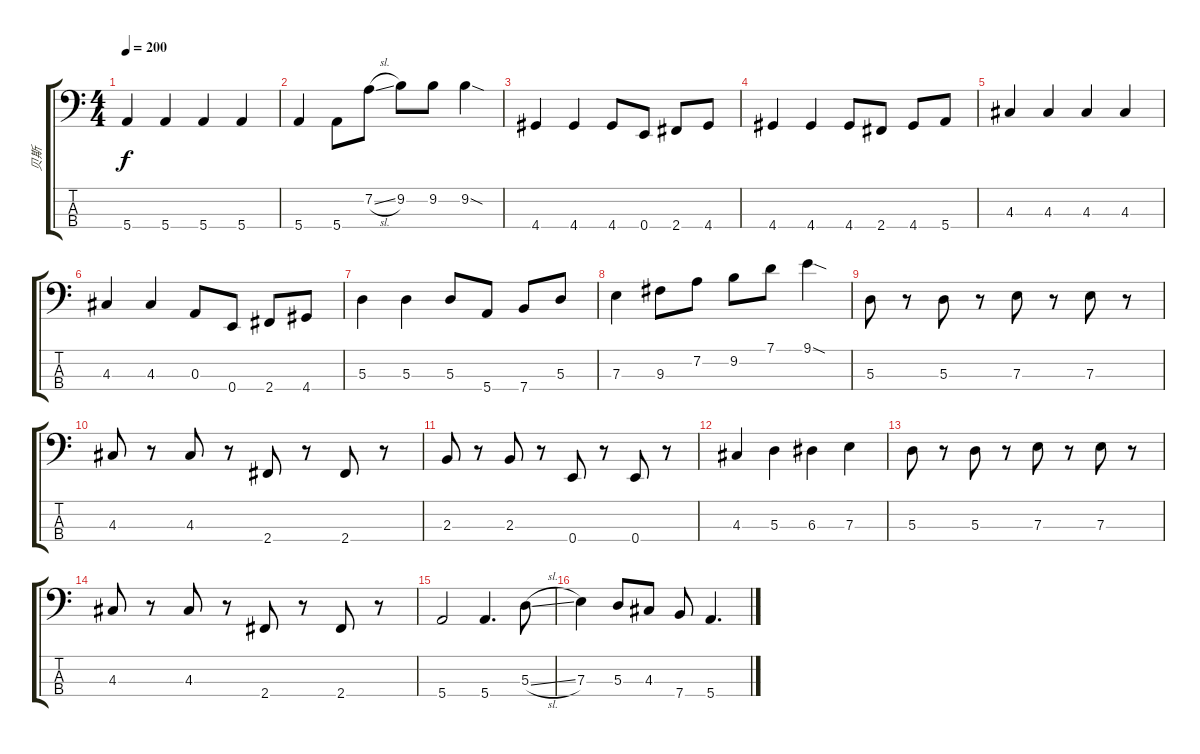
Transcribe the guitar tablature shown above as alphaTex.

\track ("贝斯" "贝斯") {instrument electricbassfinger}
\staff {score tabs}
\tuning (G2 D2 A1 E1) {hide}
\ts (4 4)
\tempo 200
\clef f4
\ks c
5.4.4{dy f} 5.4.4 5.4.4 5.4.4 |
5.4.4 5.4.8 7.2{sl}.8 9.2.8 9.2.8 9.2{sod}.4 |
4.4.4 4.4.4 4.4.8 0.4.8 2.4.8 4.4.8 |
4.4.4 4.4.4 4.4.8 2.4.8 4.4.8 5.4.8 |
4.3.4 4.3.4 4.3.4 4.3.4 |
4.3.4 4.3.4 0.3.8 0.4.8 2.4.8 4.4.8 |
5.3.4 5.3.4 5.3.8 5.4.8 7.4.8 5.3.8 |
7.3.4 9.3.8 7.2.8 9.2.8 7.1.8 9.1{sod}.4 |
5.3.8 r.8 5.3.8 r.8 7.3.8 r.8 7.3.8 r.8 |
4.3.8 r.8 4.3.8 r.8 2.4.8 r.8 2.4.8 r.8 |
2.3.8 r.8 2.3.8 r.8 0.4.8 r.8 0.4.8 r.8 |
4.3.4 5.3.4 6.3.4 7.3.4 |
5.3.8 r.8 5.3.8 r.8 7.3.8 r.8 7.3.8 r.8 |
4.3.8 r.8 4.3.8 r.8 2.4.8 r.8 2.4.8 r.8 |
5.4.2 5.4.4{d} 5.3{sl}.8 |
7.3.4 5.3.8 4.3.8 7.4.8 5.4.4{d}
